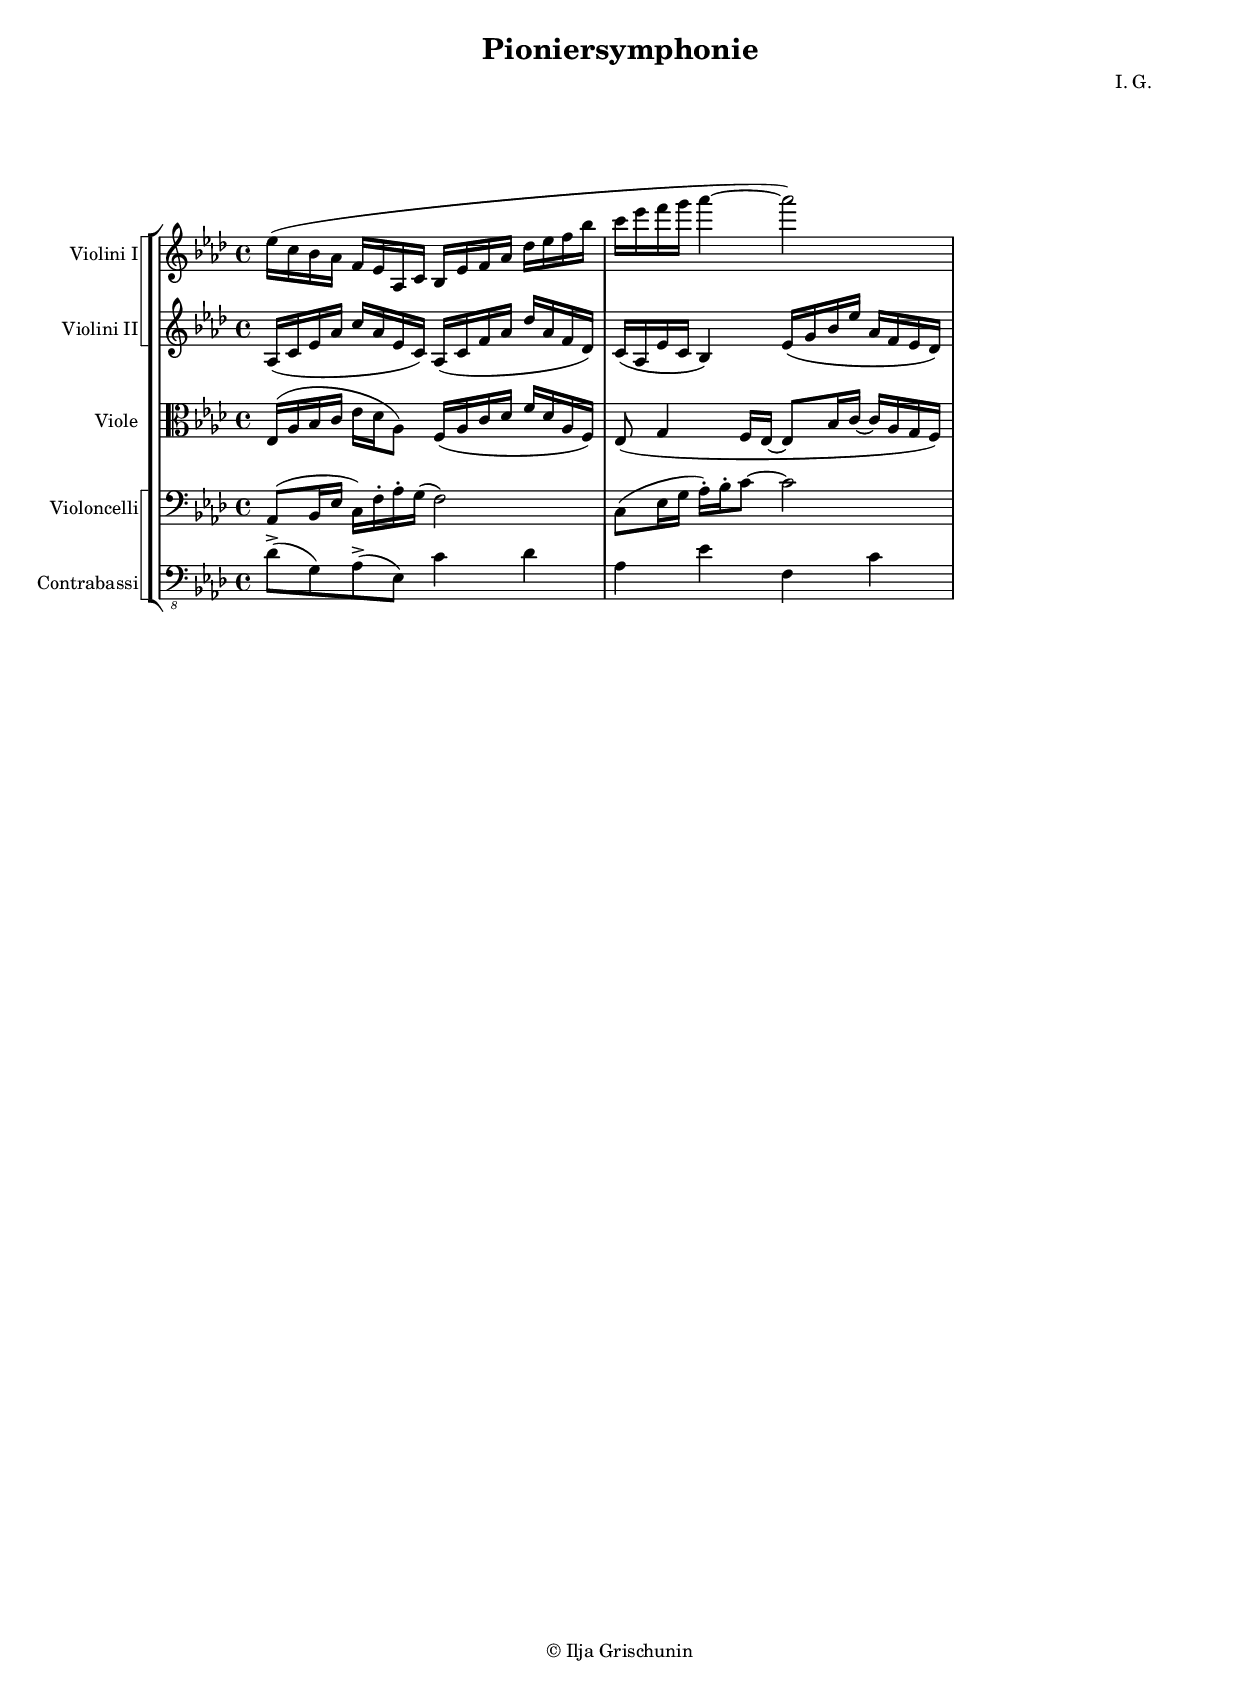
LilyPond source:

\version "2.19.15"

\language "deutsch"

\header {
  title = "Pioniersymphonie"
  %meter = "Grave"
  composer = "I. G."
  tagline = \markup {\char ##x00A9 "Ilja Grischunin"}
}

#(ly:set-option 'relative-includes #t)
#(set-global-staff-size 16)
\paper {
  system-separator-markup = \slashSeparator
  %#(set-paper-size "a4")
  indent = 1.2\cm
  short-indent = 0.5\cm
  top-system-spacing.basic-distance = #15
  top-markup-spacing.basic-distance = #8
  markup-system-spacing.basic-distance = #26
  system-system-spacing.basic-distance = #28
  last-bottom-spacing.basic-distance = #15
  left-margin = 15
  right-margin = 15
  %two-sided = ##t
  %inner-margin = 20
  %outer-margin = 10
}

\layout {
  \context {
    \Score
    %\override BarNumber.break-visibility = ##(#f #t #t)
    %\RemoveEmptyStaffContext
  }
  \context {
    \Score
    %\remove "Timing_translator"
    %\remove "Default_bar_line_engraver"
    %\remove "Bar_number_engraver"
    \RemoveEmptyStaves
    \override VerticalAxisGroup.remove-first = ##t
  }
  \context {
    \Staff
    %\consists "Timing_translator"
    %\consists "Default_bar_line_engraver"
  }
  \override Staff.InstrumentName.self-alignment-X = #RIGHT
  \override StaffGroup.InstrumentName.self-alignment-X = #RIGHT
}

\version "2.19.15"

\language "deutsch"

vniOneMusic = \relative {
  \key as \major
  \time 4/4
  \clef treble
  es''16( c b as f es as, c b es f as des es f b c es f g as4~ as2)
}

\version "2.19.15"

\language "deutsch"

vniTwoMusic = \relative {
  \key as \major
  \time 4/4
  \clef treble
  as16(c es as c as es c) as( c f as des as f des)
  c( as es' c b4) es16( g b es as, f es des)
}

\version "2.19.15"

\language "deutsch"

vleMusic = \relative {
  \key as \major
  \time 4/4
  \clef alto
  es16( as b c es des as8) f16( as c des f des as f)
  es8( g4 f16 es~ es8 b'16 c~ c as g f)
}

\version "2.19.15"

\language "deutsch"

vcMusic = \relative {
  \key as \major
  \time 4/4
  \clef bass
  as,8( b16 es c) f-. as-. g( f2)
  c8( es16 g as-.) b-. c8~ c2
}

\version "2.19.15"

\language "deutsch"

cbMusic = \relative {
  \key as \major
  \time 4/4
  \clef "bass_8"
  des8->( g,) as->( es) c'4 des as es' f, c'
}


\score {
  \new StaffGroup = "StaffGroup_strings" <<
    \new StaffGroup = "GrandStaff_violins" \with {
      systemStartDelimiter = #'SystemStartSquare
    }
    <<
      \new Staff = "Staff_violinI" {
        \set Staff.instrumentName = #"Violini I"
        \set Staff.shortInstrumentName = #"V-ni I"
        \vniOneMusic
      }

      \new Staff = "Staff_violinII" {
        \set Staff.instrumentName = #"Violini II"
        \set Staff.shortInstrumentName = #"V-ni II"
        \vniTwoMusic
      }
    >>
    \new Staff = "Staff_viola" {
      \set Staff.instrumentName = #"Viole"
      \set Staff.shortInstrumentName = #"V-le"
      \vleMusic
    }

    \new StaffGroup = "GrandStaff_bassi" \with {
      systemStartDelimiter = #'SystemStartSquare
    }
    <<
      \new Staff = "Staff_cello" {
        \set Staff.instrumentName = #"Violoncelli"
        \set Staff.shortInstrumentName = #"Vc"
        \vcMusic
      }
      \new Staff = "Staff_bass" {
        \set Staff.instrumentName = #"Contrabassi"
        \set Staff.shortInstrumentName = #"Cb"
        \cbMusic
      }
    >>
  >>
}